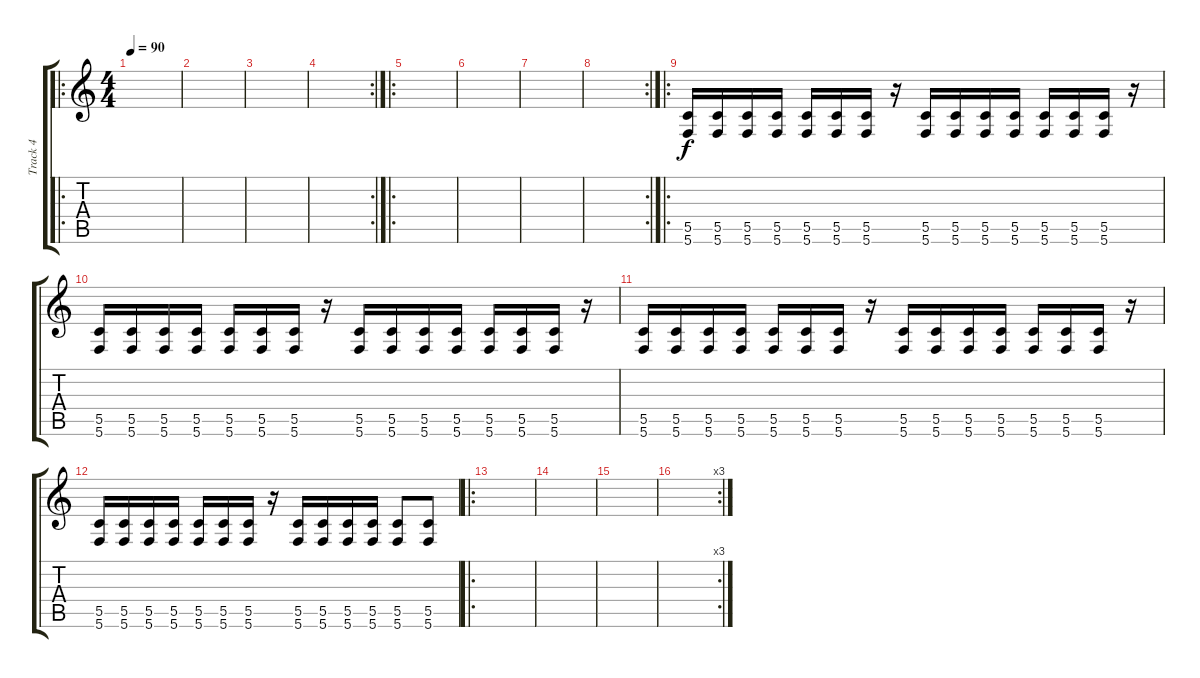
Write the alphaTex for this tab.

\track ("Track 4" "Track 4") {instrument distortionguitar}
\staff {score tabs}
\tuning (D4 A3 F3 C3 G2 C2) {hide}
\ro
\ts (4 4)
\tempo 90
\clef g2
\ks c
|
|
|
\rc 2
|
\ro
|
|
|
\rc 2
|
\ro
(5.5 5.6).16 (5.5 5.6).16 (5.5 5.6).16 (5.5 5.6).16 (5.5 5.6).16 (5.5 5.6).16 (5.5 5.6).16 r.16 (5.5 5.6).16 (5.5 5.6).16 (5.5 5.6).16 (5.5 5.6).16 (5.5 5.6).16 (5.5 5.6).16 (5.5 5.6).16 r.16 |
(5.5 5.6).16 (5.5 5.6).16 (5.5 5.6).16 (5.5 5.6).16 (5.5 5.6).16 (5.5 5.6).16 (5.5 5.6).16 r.16 (5.5 5.6).16 (5.5 5.6).16 (5.5 5.6).16 (5.5 5.6).16 (5.5 5.6).16 (5.5 5.6).16 (5.5 5.6).16 r.16 |
(5.5 5.6).16 (5.5 5.6).16 (5.5 5.6).16 (5.5 5.6).16 (5.5 5.6).16 (5.5 5.6).16 (5.5 5.6).16 r.16 (5.5 5.6).16 (5.5 5.6).16 (5.5 5.6).16 (5.5 5.6).16 (5.5 5.6).16 (5.5 5.6).16 (5.5 5.6).16 r.16 |
(5.5 5.6).16 (5.5 5.6).16 (5.5 5.6).16 (5.5 5.6).16 (5.5 5.6).16 (5.5 5.6).16 (5.5 5.6).16 r.16 (5.5 5.6).16 (5.5 5.6).16 (5.5 5.6).16 (5.5 5.6).16 (5.5 5.6).8 (5.5 5.6).8 |
\ro
|
|
|
\rc 3
